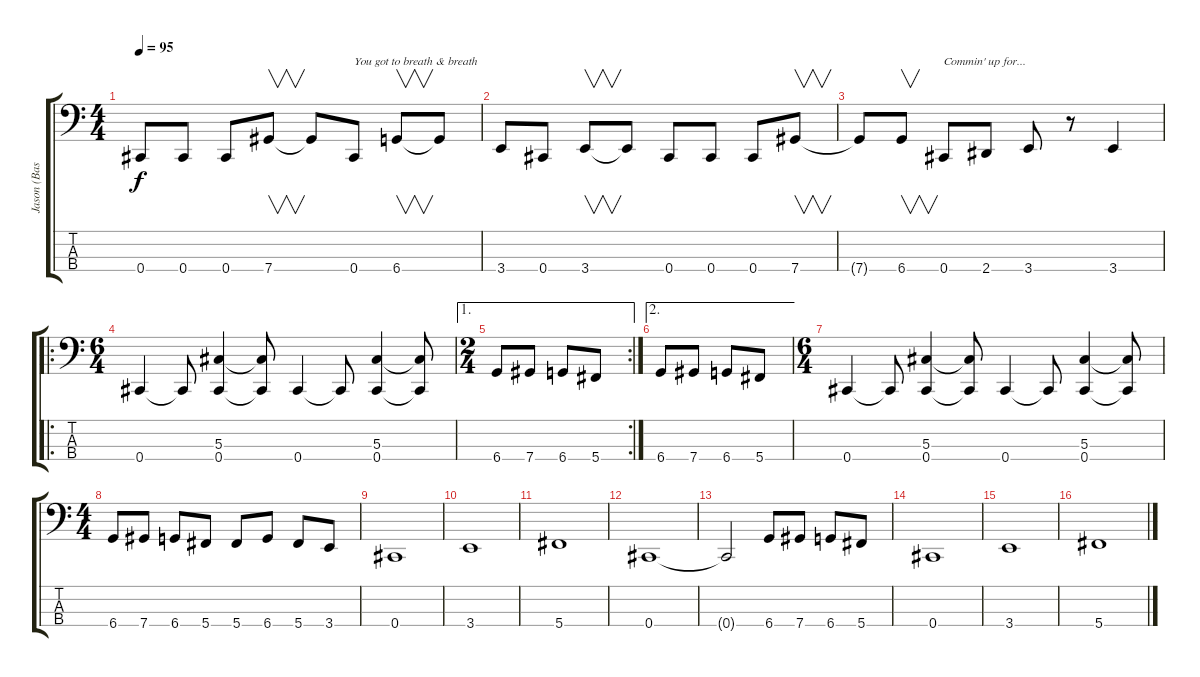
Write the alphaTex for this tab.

\track ("Jason (Bass)" "Jason (Bas") {instrument electricbasspick}
\staff {score tabs}
\tuning (Gb2 Db2 Ab1 Db1) {hide}
\ts (4 4)
\tempo 95
\clef f4
\ks c
0.4.8{dy f} 0.4.8 0.4.8 7.4.8{v} 7.4{t}.8 0.4.8{txt "You got to breath & breath"} 6.4.8{v} 6.4{t}.8 |
3.4.8 0.4.8 3.4.8{v} 3.4{t}.8 0.4.8 0.4.8 0.4.8 7.4.8{v} |
7.4{t}.8 6.4.8{v} 0.4.8{txt "Commin' up for..."} 2.4.8 3.4.8 r.8 3.4.4 |
\ro
\ts (6 4)
0.4.4 0.4{t}.8 (5.3 0.4).4 (5.3{t} 0.4{t}).8 0.4.4 0.4{t}.8 (5.3 0.4).4 (5.3{t} 0.4{t}).8 |
\ae 1
\rc 2
\ts (2 4)
6.4.8 7.4.8 6.4.8 5.4.8 |
\ae 2
6.4.8 7.4.8 6.4.8 5.4.8 |
\ts (6 4)
0.4.4 0.4{t}.8 (5.3 0.4).4 (5.3{t} 0.4{t}).8 0.4.4 0.4{t}.8 (5.3 0.4).4 (5.3{t} 0.4{t}).8 |
\ts (4 4)
6.4.8 7.4.8 6.4.8 5.4.8 5.4.8 6.4.8 5.4.8 3.4.8 |
0.4.1 |
3.4.1 |
5.4.1 |
0.4.1 |
0.4{t}.2 6.4.8 7.4.8 6.4.8 5.4.8 |
0.4.1 |
3.4.1 |
5.4.1
